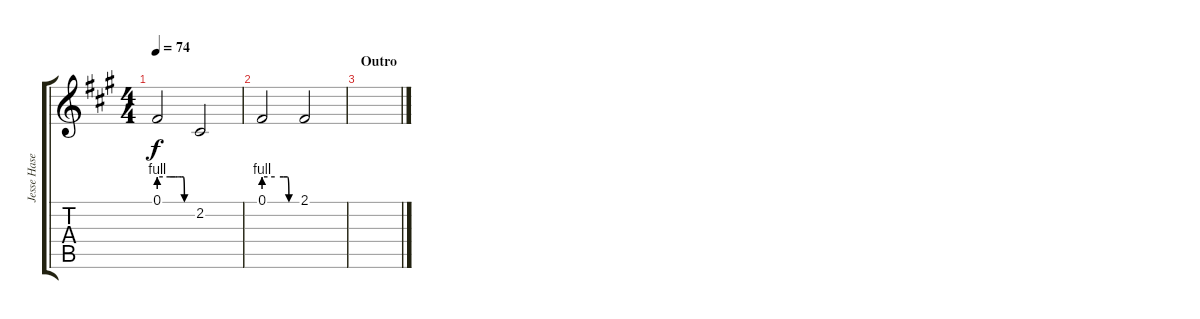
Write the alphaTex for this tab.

\track ("Jesse Hasek (Right)" "Jesse Hase") {instrument clarinet}
\staff {score tabs}
\tuning (E4 B3 G3 D3 A2 E2) {hide}
\ts (4 4)
\tempo 74
\clef g2
\ks f#minor
0.1{be (custom 0 4 20 4 30 4 33 4 36 4 38 4 41 4 44 4 46 0 60 0)}.2{dy f} 2.2.2 |
0.1{be (custom 0 4 20 4 36 4 43 4 46 0 60 0)}.2 2.1.2 |
\section ("" "Outro")
